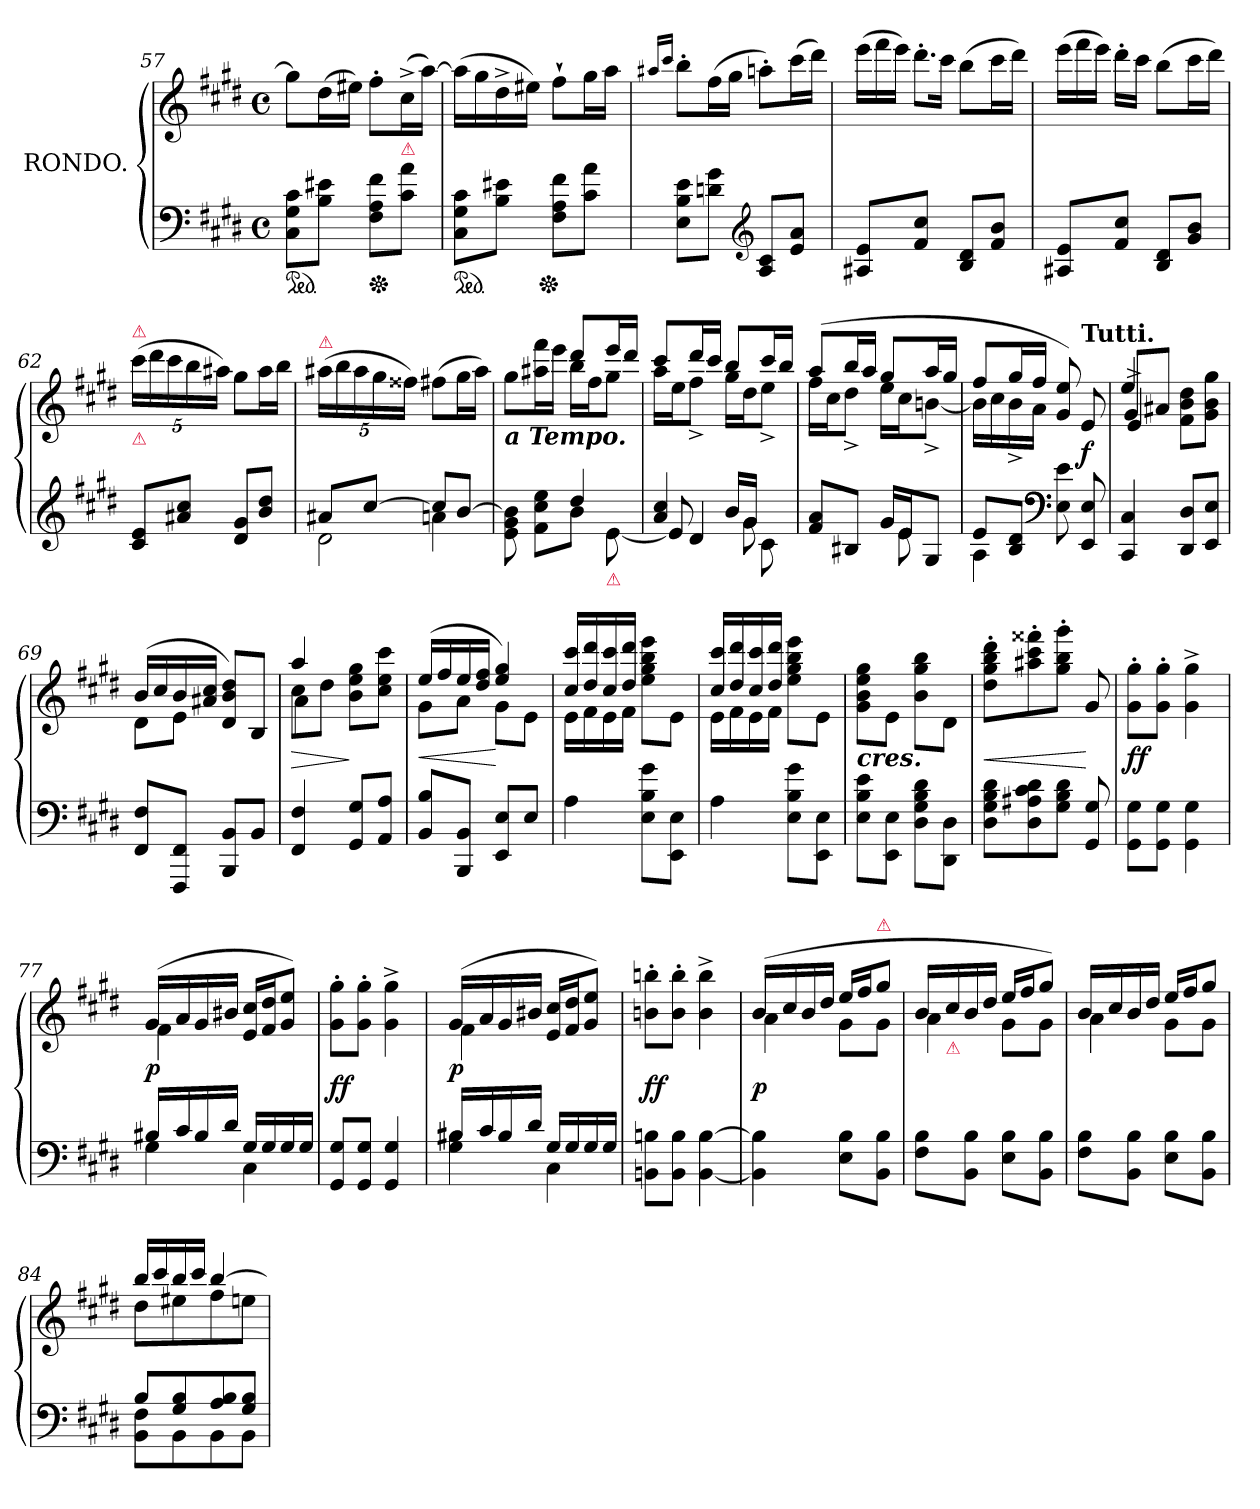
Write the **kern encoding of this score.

**kern	**kern	**dynam
*part1	*part1	*part1
*staff2	*staff1	*staff1/2
*I"RONDO.	*	*
*clefF4	*clefG2	*
*k[f#c#g#d#]	*k[f#c#g#d#]	*
*E:	*E:	*
*M2/4	*M2/4	*
*met(c)	*met(c)	*
*ped	*	*
=57	=57	=57
8C# 8G# 8c#L	8gg#L]	.
8B 8e#XJ	(>16dd#L	.
.	16ee#XJJ)	.
*Xped	*	*
8F# 8A 8f#L	8ff#'L	.
!	!LO:TX:b:color=crimson:t=⚠	!
8c# 8aJ	(>16cc#^<L	.
.	[16aaJJ)	.
=58	=58	=58
*ped	*	*
*	*^	*
8C# 8G# 8c#L	(>16aaLL]	8..ryy	.
.	16gg#	.	.
8B 8e#XJ	16dd#^<	.	.
.	16ee#XJJ)	.	.
*Xped	*	*	*
.	.	4ryy	.
8F# 8A 8f#L	8ff#`L	.	.
8c# 8aJ	16gg#L	.	.
.	16aaJJ	.	.
.	.	32ryy	.
*	*v	*v	*
=59	=59	=59
.	16qqaa#X/LL	.
.	16qqccc#/JJ	.
8E 8B 8eL	8bb'L	.
8dn 8g#J	(>16ff#L	.
.	16gg#JJ	.
*clefG2	*	*
8A 8c#L	8aan'L)	.
8e 8aJ	(>16ccc#L	.
.	16ddd#JJ)	.
=60	=60	=60
*	*Xtuplet	*
8A#X 8eL	(>24eeeLL	.
.	24fff#	.
.	24eeeJJ)	.
!	!LO:N:vis=8.	!
8f# 8cc#J	16.ddd#'L	.
!	!LO:N:vis=16	!
.	32ccc#Jk	.
8B 8d#L	(>8bbL	.
8f# 8bJ	16ccc#L	.
.	16ddd#JJ)	.
=61	=61	=61
8A#X 8eL	(>24eeeLL	.
.	24fff#	.
.	24eeeJJ)	.
8f# 8cc#J	16ddd#'LL	.
.	16ccc#JJ	.
8B 8d#L	(>8bbL	.
8g# 8bJ	16ccc#L	.
.	16ddd#JJ)	.
=62	=62	=62
*	*tuplet	*
!	!LO:TX:b:Bi:color=crimson:t=⚠	!
!	!LO:TX:a:color=crimson:t=⚠	!
8c# 8eL	(>20ccc#LL	.
.	20ddd#	.
.	20ccc#	.
8a#X 8cc#J	.	.
.	20bb	.
.	20aa#XJJ)	.
8d# 8g#L	8gg#L	.
8b 8dd#J	16aa#L	.
.	16bbJJ	.
=63	=63	=63
*^	*	*
*	*^	*	*
!	!	!	!LO:TX:a:color=crimson:t=⚠	!
8a#XL	4ryy	2d#\	(>20aa#XLL	.
.	.	.	20bb	.
.	.	.	20aa#	.
[8cc#J	.	.	.	.
.	.	.	20gg#	.
.	.	.	20ff##XJJ)	.
8cc#L]	4an	.	(>8ff#XL	.
[8bJ	.	.	16gg#L	.
.	.	.	16aa#JJ)	.
*	*v	*v	*	*
=64	=64	=64	=64
*	*	*^	*
!	!	!LO:TX:b:Bi:t=a Tempo.	!	!
4ryy	8e\ 8g#\ 8b]\	4ryy	8gg#L	.
.	8f# 8cc# 8eeL	.	16aa#X 16fff#L	.
.	.	.	16eeeJJ	.
4dd#	8bJ	8ddd#L	16bbLL	.
.	.	.	16ff#J	.
!	!LO:TX:b:color=crimson:t=⚠	!	!	!
.	[8e	16eeeL	8gg#J	.
.	.	16ddd#JJ	.	.
=65	=65	=65	=65	=65
*	*^	*	*	*
4a 4cc#	4ryy	8e]	8ccc#L	16aaLL	.
.	.	.	.	16eeJ	.
.	.	4d#	16ddd#L	8ff#^J	.
.	.	.	16ccc#JJ	.	.
16bLL	16ryy	.	8bbL	16gg#LL	.
16g#JJ	8g#	.	.	16dd#J	.
8ryy	.	8c#\	16ccc#L	8ee^J	.
.	16ryy	.	16bbJJ	.	.
*	*v	*v	*	*	*
=66	=66	=66	=66	=66
8f# 8aL	4ryy	(>8aaL	16ff#LL	.
.	.	.	16cc#J	.
8B#XJ	.	16bbL	8dd#^J	.
.	.	16aaJJ	.	.
16g#LL	16ryy	8gg#L	16eeLL	.
16eJ	8e	.	16cc#J	.
8G#J	.	16aaL	[8bn^J	.
.	16ryy	16gg#JJ	.	.
=67	=67	=67	=67	=67
8eL	4A	8ff#L	16bLL]	.
.	.	.	16cc#	.
8B 8d#J	.	16gg#L	16b^	.
.	.	16ff#JJ	16aJJ	.
*clefF4	*	*	*	*
8E 8e	4ryy	8g#/ 8ee/)	4ryy	.
!	!	!LO:TX:a:B:t=Tutti.	!	!
8EE! 8E!	.	8e!	.	f
*v	*v	*	*	*
=68	=68	=68	=68
*	*	*^	*
4CC#! 4C#!	4ee!	8g#!/L	4e^!	.
.	.	8a#X!J	.	.
8DD#! 8D#!L	4ryy	8f#!\ 8b!\ 8dd#!\L	4ryy	.
8EE! 8E!J	.	8g#! 8b! 8gg#!J	.	.
*	*	*v	*v	*
=69	=69	=69	=69
8FF#! 8F#!L	(>16b!LL	8d#!\L	.
.	16cc#!	.	.
8FFF#! 8FF#!J	16b!	8e!J	.
.	16a#X! 16cc#!JJ	.	.
8BBB! 8BB!L	8d#! 8b! 8dd#!L)	4ryy	.
8BB!J	8B!J	.	.
=70	=70	=70	=70
*	*	*^	*
4FF#! 4F#!	4aa!	8cc#!L	4a!\	>
.	.	8dd#!J	.	.
8GG#!/ 8G#!/L	4ryy	8b!\ 8ee!\ 8gg#!\L	4ryy	]
8AA! 8A!J	.	8cc#! 8ee! 8ccc#!J	.	.
*	*	*v	*v	*
=71	=71	=71	=71
8BB! 8B!L	(>16ee!LL	8g#!\L	<
.	16ff#!	.	.
8BBB! 8BB!J	16ee!	8a!J	.
.	16dd#! 16ff#!JJ	.	.
8EE! 8E!L	4ee! 4gg#!)	8g#!\L	[
8E!J	.	8e!J	.
=72	=72	=72	=72
4A!	16cc#! 16ccc#!LL	16e!\LL	.
.	16dd#! 16ddd#!	16f#!	.
.	16cc#! 16ccc#!	16e!	.
.	16dd#! 16ddd#!JJ	16f#!JJ	.
8E!\ 8B!\ 8g#!\L	8ee! 8gg#! 8bb! 8eee!L	4ryy	.
8EE! 8E!J	8e!J	.	.
=73	=73	=73	=73
4A!	16cc#! 16ccc#!LL	16e!\LL	.
.	16dd#! 16ddd#!	16f#!	.
.	16cc#! 16ccc#!	16e!	.
.	16dd#! 16ddd#!JJ	16f#!JJ	.
8E!\ 8B!\ 8g#!\L	8ee! 8gg#! 8bb! 8eee!L	4ryy	.
8EE! 8E!J	8e!J	.	.
*	*v	*v	*
=74	=74	=74
!	!LO:TX:c:Bi:t=cres.	!
8E!\ 8B!\ 8e!\L	8g#! 8b! 8ee! 8gg#!L	.
8EE! 8E!J	8e!J	.
8D#!\ 8G#!\ 8B!\ 8d#!\L	8b! 8gg#! 8bb!L	.
8DD#! 8D#!J	8d#!J	.
=75	=75	=75
8D#!\ 8G#!\ 8B!\ 8d#!\L	8dd#!'\ 8gg#!'\ 8bb!'\ 8ddd#!'\L	<
8D#! 8A#X! 8c#! 8d#!	8aa#X!' 8ccc#!' 8fff##X!'	.
8G#! 8B! 8d#!J	8gg#!' 8bb!' 8ggg#!'J	.
8GG#! 8G#!	8g#!	[
=76	=76	=76
8GG#!\ 8G#!\L	8g#!'\ 8gg#!'\L	ff
8GG#! 8G#!J	8g#!' 8gg#!'J	.
4GG#!\ 4G#!\	4g#!^ 4gg#!^	.
=77	=77	=77
*^	*^	*
16B#X!LL	4G#!	(<16g#!LL	4f#!	p
16c#!	.	16a!	.	.
16B#!	.	16g#!	.	.
16d#!JJ	.	16b#X!JJ	.	.
16G#!LL	4C#!\	16e! 16cc#!LL	4ryy	.
16G#!	.	16f#! 16dd#!J	.	.
16G#!	.	8g#! 8ee!J)	.	.
16G#!JJ	.	.	.	.
*v	*v	*	*	*
*	*v	*v	*
=78	=78	=78
8GG#! 8G#!L	8g#!'\ 8gg#!'\L	ff
8GG#! 8G#!J	8g#!' 8gg#!'J	.
4GG#! 4G#!	4g#!^ 4gg#!^	.
=79	=79	=79
*^	*^	*
16B#X!LL	4G#! 4B#X!	(<16g#!LL	4f#!	p
16c#!	.	16a!	.	.
16B#!	.	16g#!	.	.
16d#!JJ	.	16b#X!JJ	.	.
16G#!LL	4C#!\	16e! 16cc#!LL	4ryy	.
16G#!	.	16f#! 16dd#!J	.	.
16G#!	.	8g#! 8ee!J)	.	.
16G#!JJ	.	.	.	.
*v	*v	*	*	*
*	*v	*v	*
=80	=80	=80
8BBn!\ 8Bn!\L	8bn!'\ 8bbn!'\L	ff
8BB! 8B!J	8b!' 8bb!'J	.
[4BB! [4B!	4b!^ 4bb!^	.
=81	=81	=81
*	*^	*
4BB!] 4B!]	(>16b!LL	4a!	p
.	16cc#!	.	.
.	16b!	.	.
.	16dd#!JJ	.	.
8E!\ 8B!\L	16ee!LL	8g#!\L	.
.	16ff#!J	.	.
!	!LO:TX:a:color=crimson:t=⚠	!	!
8BB! 8B!J	8gg#!J	8g#!J	.
=82	=82	=82	=82
8F#!\ 8B!\L	16b!LL	4a!	.
!	!LO:TX:b:color=crimson:t=⚠	!	!
.	16cc#!	.	.
8BB! 8B!J	16b!	.	.
.	16dd#!JJ	.	.
8E!\ 8B!\L	16ee!LL	8g#!\L	.
.	16ff#!J	.	.
8BB! 8B!J	8gg#!J)	8g#!J	.
=83	=83	=83	=83
8F#!\ 8B!\L	16b!LL	4a!	.
.	16cc#!	.	.
8BB! 8B!J	16b!	.	.
.	16dd#!JJ	.	.
8E!\ 8B!\L	16ee!LL	8g#!\L	.
.	16ff#!J	.	.
8BB! 8B!J	8gg#!J	8g#!J	.
=84	=84	=84	=84
*^	*	*	*
8B!L	8BB!\ 8F#!\L	16bb!LL	8dd#!\L	.
.	.	16ccc#!	.	.
8G#! 8B!	8BB!	16bb!	8ee#X!	.
.	.	16ccc#!JJ	.	.
8A! 8B!	8BB!	[4bb!	8ff#!	.
8G#! 8B!J	8BB!J	.	8een!J	.
*v	*v	*	*	*
*	*v	*v	*
=	=	=
*-	*-	*-
